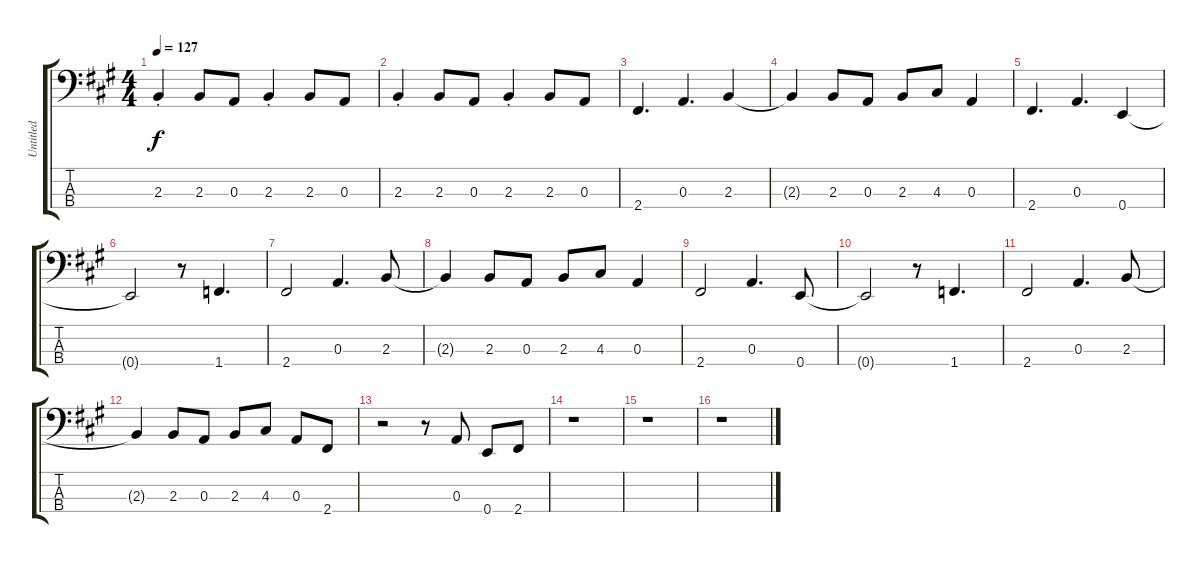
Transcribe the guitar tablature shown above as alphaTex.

\track ("Untitled" "Untitled") {instrument electricbasspick}
\staff {score tabs}
\tuning (G2 D2 A1 E1) {hide}
\ts (4 4)
\tempo 127
\clef f4
\ks a
2.3{st}.4{dy f} 2.3.8 0.3.8 2.3{st}.4 2.3.8 0.3.8 |
2.3{st}.4 2.3.8 0.3.8 2.3{st}.4 2.3.8 0.3.8 |
2.4.4{d} 0.3.4{d} 2.3.4 |
2.3{t}.4 2.3.8 0.3.8 2.3.8 4.3.8 0.3.4 |
2.4.4{d} 0.3.4{d} 0.4.4 |
0.4{t}.2 r.8 1.4.4{d} |
2.4.2 0.3.4{d} 2.3.8 |
2.3{t}.4 2.3.8 0.3.8 2.3.8 4.3.8 0.3.4 |
2.4.2 0.3.4{d} 0.4.8 |
0.4{t}.2 r.8 1.4.4{d} |
2.4.2 0.3.4{d} 2.3.8 |
2.3{t}.4 2.3.8 0.3.8 2.3.8 4.3.8 0.3.8 2.4.8 |
r.2 r.8 0.3.8 0.4.8 2.4.8 |
r.1 |
r.1 |
r.1
